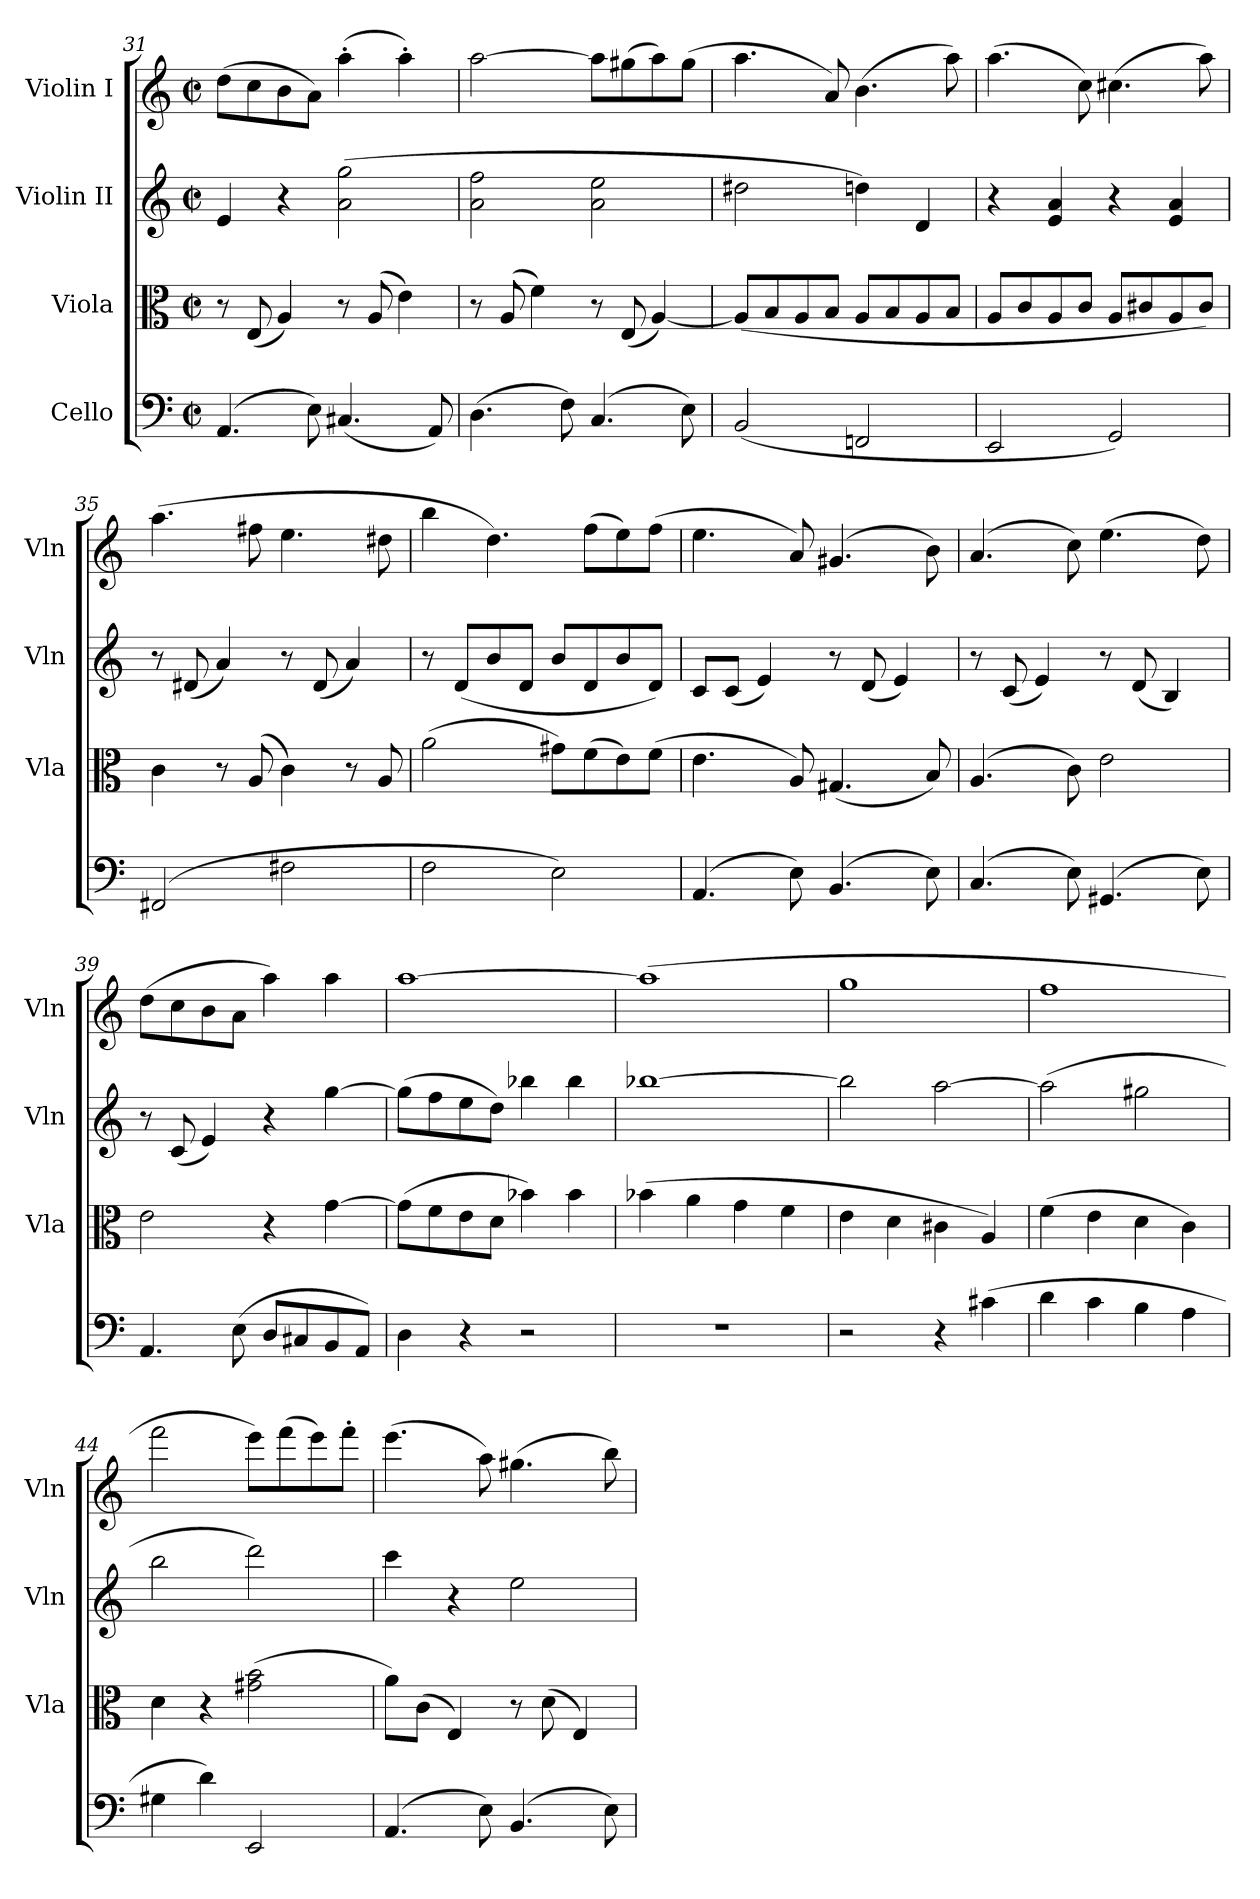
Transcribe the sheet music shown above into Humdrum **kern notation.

**kern	**kern	**kern	**kern
*part4	*part3	*part2	*part1
*staff4	*staff3	*staff2	*staff1
*I"Cello	*I"Viola	*I"Violin II	*I"Violin I
*	*I'Vla	*I'Vln	*I'Vln
!!LO:LB:g=z
*clefF4	*clefC3	*clefG2	*clefG2
*k[]	*k[]	*k[]	*k[]
*M2/2	*M2/2	*M2/2	*M2/2
*met(c|)	*met(c|)	*met(c|)	*met(c|)
=31	=31	=31	=31
(>4.AA/	8r	4e/	(>8dd\L
.	(<8E/	.	8cc\
.	4A/)	4r	8b\
8E\)	.	.	8a\J)
(<4.C#X/	8r	(>2a\ 2gg\	(>4aa'\
.	(>8A/	.	.
.	4e\)	.	4aa'\)
8AA/)	.	.	.
=32	=32	=32	=32
(>4.D\	8r	2a\ 2ff\	[2aa\
.	(>8A/	.	.
.	4f\)	.	.
8F\)	.	.	.
(>4.C/	8r	2a\ 2ee\	8aa\L]
.	(<8E/	.	(>8gg#X\
.	[4A/)	.	8aa\)
8E\)	.	.	(>8gg#\J
=33	=33	=33	=33
(>2BB/	(>8A/L]	2dd#X\	4.aa\
.	8B/	.	.
.	8A/	.	.
.	8B/J	.	8a/)
2FFn/	8A/L	4ddn\)	(>4.b\
.	8B/	.	.
.	8A/	4d/	.
.	8B/J	.	8aa\)
=34	=34	=34	=34
2EE/	8A/L	4r	(>4.aa\
.	8c/	.	.
.	8A/	4e/ 4a/	.
.	8c/J	.	8cc\)
2GG/)	8A/L	4r	(>4.cc#X\
.	8c#X/	.	.
.	8A/	4e/ 4a/	.
.	8c#/J)	.	8aa\)
=35	=35	=35	=35
(>2FF#X/	4c\	8r	(>4.aa\
.	.	(<8d#X/	.
.	8r	4a/)	.
.	(>8A/	.	8ff#X\
2F#X\	4c\)	8r	4.ee\
.	.	(<8d#/	.
.	8r	4a/)	.
.	8A/	.	8dd#X\
=36	=36	=36	=36
2F\	(>2a\	8r	4bb\
.	.	(<8d/L	.
.	.	8b/	4.dd\)
.	.	8d/J	.
2E\)	8g#X\L)	8b/L	.
.	(>8f\	8d/	(>8ff\L
.	8e\)	8b/	8ee\)
.	(>8f\J	8d/J)	(>8ff\J
=37	=37	=37	=37
(>4.AA/	4.e\	8c/L	4.ee\
.	.	(<8c/J	.
.	.	4e/)	.
8E\)	8A/)	.	8a/)
(>4.BB/	(<4.G#X/	8r	(>4.g#X/
.	.	(<8d/	.
.	.	4e/)	.
8E\)	8B/)	.	8b\)
=38	=38	=38	=38
(>4.C/	(>4.A/	8r	(>4.a/
.	.	(<8c/	.
.	.	4e/)	.
8E\)	8c\)	.	8cc\)
(>4.GG#X/	2e\	8r	(>4.ee\
.	.	(<8d/	.
.	.	4B/)	.
8E\)	.	.	8dd\)
!!LO:LB:g=z
=39	=39	=39	=39
4.AA/	2e\	8r	(>8dd\L
.	.	(<8c/	8cc\
.	.	4e/)	8b\
(>8E\	.	.	8a\J
8D/L	4r	4r	4aa\)
8C#X/	.	.	.
8BB/	[4g\	[4gg\	4aa\
8AA/J)	.	.	.
=40	=40	=40	=40
4D\	(>8g\L]	(>8gg\L]	[1aa
.	8f\	8ff\	.
4r	8e\	8ee\	.
.	8d\J	8dd\J)	.
2r	4b-X\)	4bb-X\	.
.	4b-\	4bb-\	.
=41	=41	=41	=41
1r	(>4b-X\	[1bb-X	(>1aa]
.	4a\	.	.
.	4g\	.	.
.	4f\	.	.
=42	=42	=42	=42
2r	4e\	2bb-\]	1gg
.	4d\	.	.
4r	4c#X\	[2aa\	.
(>4c#X\	4A/)	.	.
=43	=43	=43	=43
4d\	(>4f\	(>2aa\]	1ff
4c\	4e\	.	.
4B\	4d\	2gg#X\	.
4A\	4c\)	.	.
=44	=44	=44	=44
4G#X\	4d\	2bb\	2fff\
4d\)	4r	.	.
2EE/	(>2g#X\ 2b\	2ddd\)	8eee\L)
.	.	.	(>8fff\
.	.	.	8eee\)
.	.	.	8fff'\J
=45	=45	=45	=45
(>4.AA/	8a\L)	4ccc\	(>4.eee\
.	(>8c\J	.	.
.	4E/)	4r	.
8E\)	.	.	8aa\)
(>4.BB/	8r	2ee\	(>4.gg#X\
.	(>8d\	.	.
.	4E/)	.	.
8E\)	.	.	8bb\)
=	=	=	=
*-	*-	*-	*-
